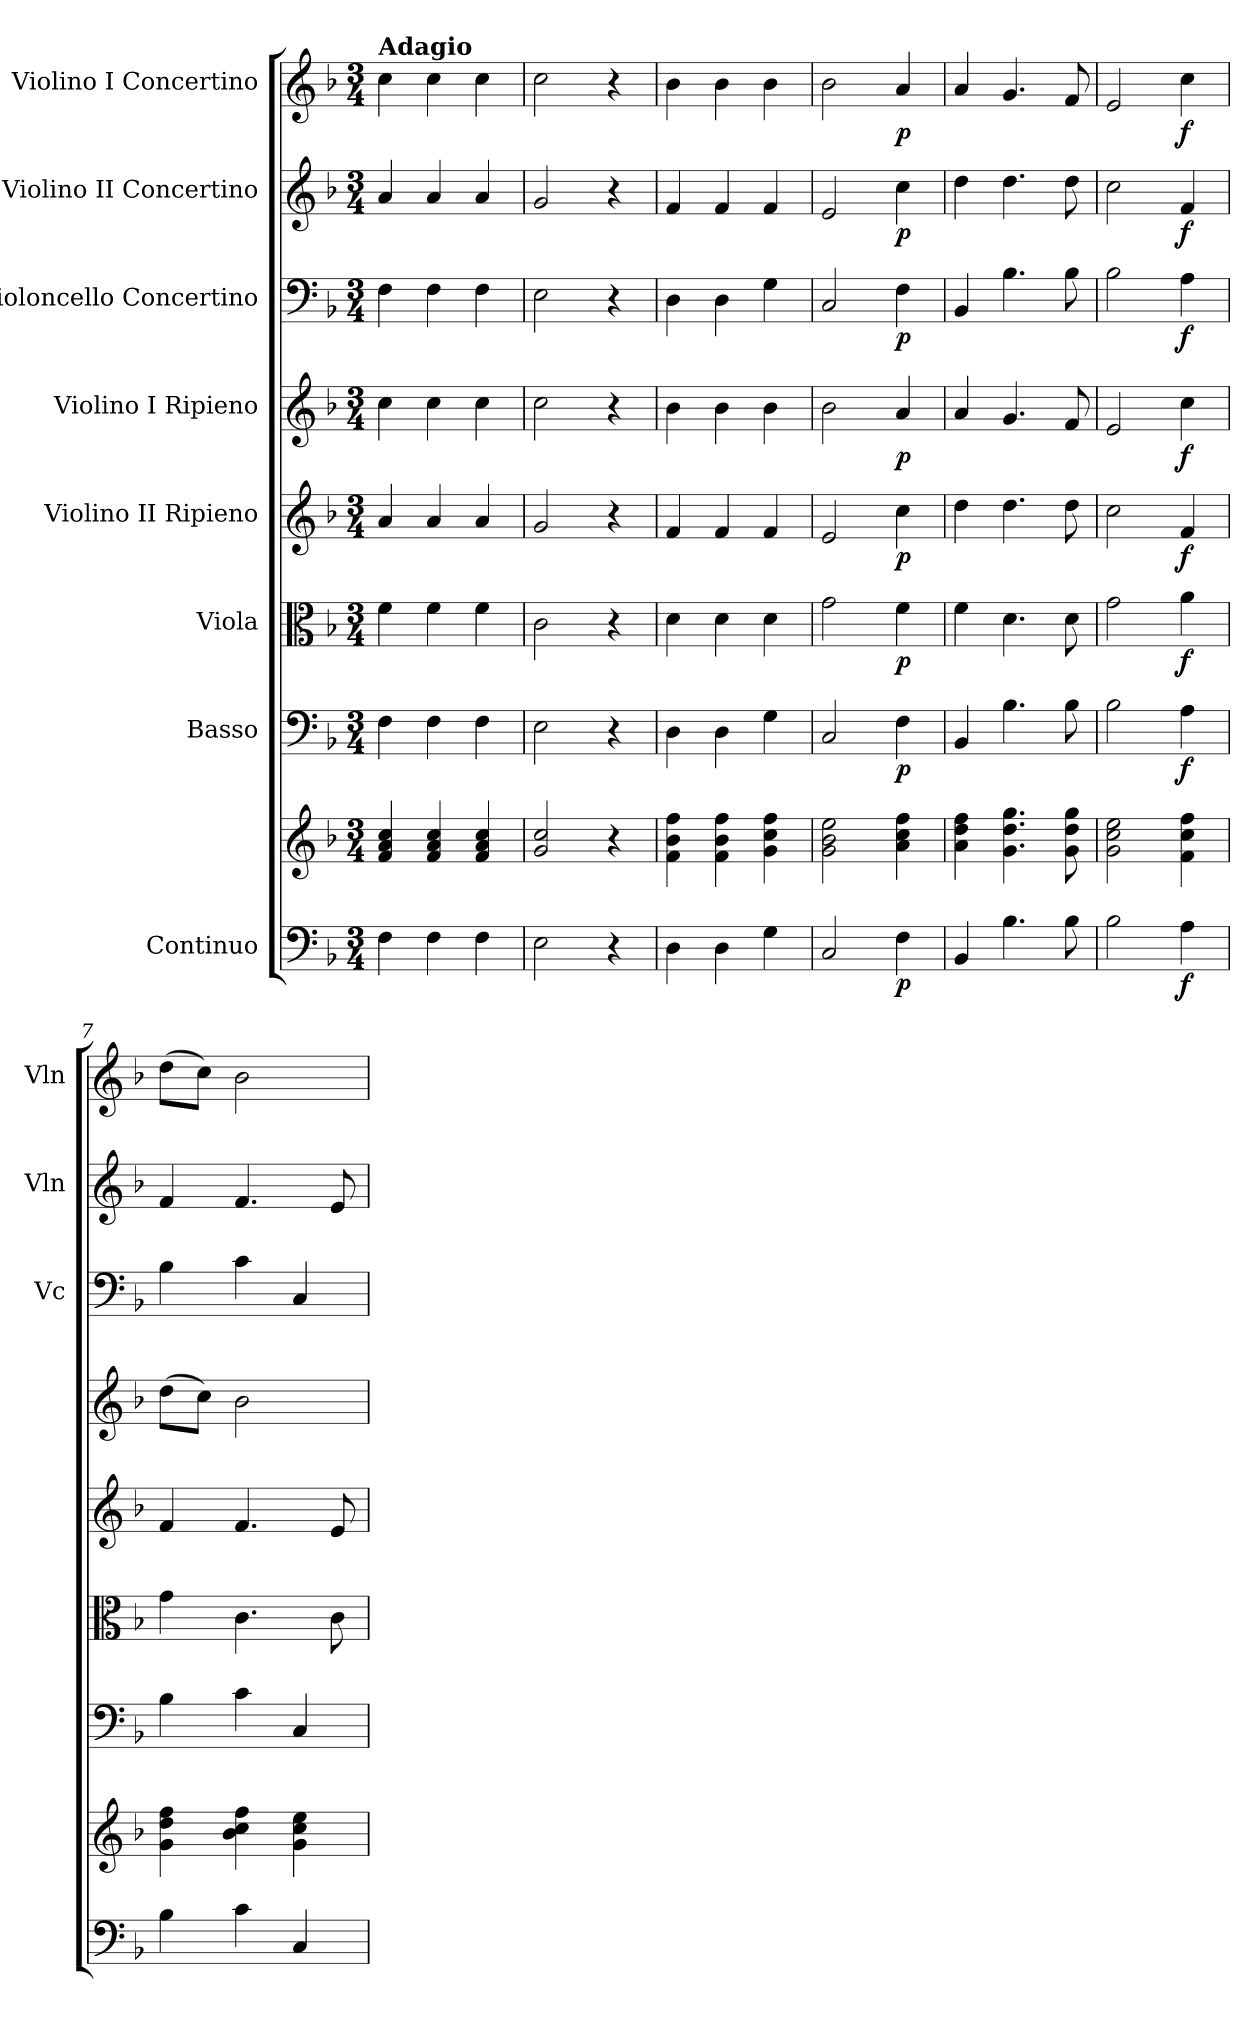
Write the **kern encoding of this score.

**kern	**kern	**dynam	**kern	**dynam	**kern	**dynam	**kern	**dynam	**kern	**dynam	**kern	**dynam	**kern	**dynam	**kern	**dynam
*part8	*part8	*part8	*part7	*part7	*part6	*part6	*part5	*part5	*part4	*part4	*part3	*part3	*part2	*part2	*part1	*part1
*staff9	*staff8	*staff8/9	*staff7	*staff7	*staff6	*staff6	*staff5	*staff5	*staff4	*staff4	*staff3	*staff3	*staff2	*staff2	*staff1	*staff1
*I"Continuo	*	*	*I"Basso	*	*I"Viola	*	*I"Violino II Ripieno	*	*I"Violino I Ripieno	*	*I"Violoncello Concertino	*	*I"Violino II Concertino	*	*I"Violino I Concertino	*
*	*	*	*	*	*	*	*	*	*	*	*I'Vc	*	*I'Vln	*	*I'Vln	*
*clefF4	*clefG2	*	*clefF4	*	*clefC3	*	*clefG2	*	*clefG2	*	*clefF4	*	*clefG2	*	*clefG2	*
*k[b-]	*k[b-]	*	*k[b-]	*	*k[b-]	*	*k[b-]	*	*k[b-]	*	*k[b-]	*	*k[b-]	*	*k[b-]	*
*M3/4	*M3/4	*	*M3/4	*	*M3/4	*	*M3/4	*	*M3/4	*	*M3/4	*	*M3/4	*	*M3/4	*
=1	=1	=1	=1	=1	=1	=1	=1	=1	=1	=1	=1	=1	=1	=1	=1	=1
!	!	!	!	!	!	!	!	!	!	!	!	!	!	!	!LO:TX:a:B:t=Adagio	!
4F\	4f/ 4a/ 4cc/	.	4F\	.	4f\	.	4a/	.	4cc\	.	4F\	.	4a/	.	4cc\	.
4F\	4f/ 4a/ 4cc/	.	4F\	.	4f\	.	4a/	.	4cc\	.	4F\	.	4a/	.	4cc\	.
4F\	4f/ 4a/ 4cc/	.	4F\	.	4f\	.	4a/	.	4cc\	.	4F\	.	4a/	.	4cc\	.
=2	=2	=2	=2	=2	=2	=2	=2	=2	=2	=2	=2	=2	=2	=2	=2	=2
2E\	2g/ 2cc/	.	2E\	.	2c\	.	2g/	.	2cc\	.	2E\	.	2g/	.	2cc\	.
4r	4r	.	4r	.	4r	.	4r	.	4r	.	4r	.	4r	.	4r	.
=3	=3	=3	=3	=3	=3	=3	=3	=3	=3	=3	=3	=3	=3	=3	=3	=3
4D\	4f\ 4b-\ 4ff\	.	4D\	.	4d\	.	4f/	.	4b-\	.	4D\	.	4f/	.	4b-\	.
4D\	4f\ 4b-\ 4ff\	.	4D\	.	4d\	.	4f/	.	4b-\	.	4D\	.	4f/	.	4b-\	.
4G\	4g\ 4cc\ 4ff\	.	4G\	.	4d\	.	4f/	.	4b-\	.	4G\	.	4f/	.	4b-\	.
=4	=4	=4	=4	=4	=4	=4	=4	=4	=4	=4	=4	=4	=4	=4	=4	=4
2C/	2g\ 2b-\ 2ee\	.	2C/	.	2g\	.	2e/	.	2b-\	.	2C/	.	2e/	.	2b-\	.
!	!	!LO:DY:b=2	!	!LO:DY:b	!	!LO:DY:b	!	!LO:DY:b	!	!LO:DY:b	!	!LO:DY:b	!	!LO:DY:b	!	!LO:DY:b
4F\	4a\ 4cc\ 4ff\	p	4F\	p	4f\	p	4cc\	p	4a/	p	4F\	p	4cc\	p	4a/	p
=5	=5	=5	=5	=5	=5	=5	=5	=5	=5	=5	=5	=5	=5	=5	=5	=5
4BB-/	4a\ 4dd\ 4ff\	.	4BB-/	.	4f\	.	4dd\	.	4a/	.	4BB-/	.	4dd\	.	4a/	.
4.B-\	4.g\ 4.dd\ 4.gg\	.	4.B-\	.	4.d\	.	4.dd\	.	4.g/	.	4.B-\	.	4.dd\	.	4.g/	.
8B-\	8g\ 8dd\ 8gg\	.	8B-\	.	8d\	.	8dd\	.	8f/	.	8B-\	.	8dd\	.	8f/	.
=6	=6	=6	=6	=6	=6	=6	=6	=6	=6	=6	=6	=6	=6	=6	=6	=6
2B-\	2g\ 2cc\ 2ee\	.	2B-\	.	2g\	.	2cc\	.	2e/	.	2B-\	.	2cc\	.	2e/	.
!	!	!LO:DY:b=2	!	!LO:DY:b	!	!LO:DY:b	!	!LO:DY:b	!	!LO:DY:b	!	!LO:DY:b	!	!LO:DY:b	!	!LO:DY:b
4A\	4f\ 4cc\ 4ff\	f	4A\	f	4a\	f	4f/	f	4cc\	f	4A\	f	4f/	f	4cc\	f
=7	=7	=7	=7	=7	=7	=7	=7	=7	=7	=7	=7	=7	=7	=7	=7	=7
4B-\	4g\ 4dd\ 4ff\	.	4B-\	.	4g\	.	4f/	.	(>8dd\L	.	4B-\	.	4f/	.	(>8dd\L	.
.	.	.	.	.	.	.	.	.	8cc\J)	.	.	.	.	.	8cc\J)	.
4c\	4b-\ 4cc\ 4ff\	.	4c\	.	4.c\	.	4.f/	.	2b-\	.	4c\	.	4.f/	.	2b-\	.
4C/	4g\ 4cc\ 4ee\	.	4C/	.	.	.	.	.	.	.	4C/	.	.	.	.	.
.	.	.	.	.	8c\	.	8e/	.	.	.	.	.	8e/	.	.	.
=	=	=	=	=	=	=	=	=	=	=	=	=	=	=	=	=
*-	*-	*-	*-	*-	*-	*-	*-	*-	*-	*-	*-	*-	*-	*-	*-	*-
